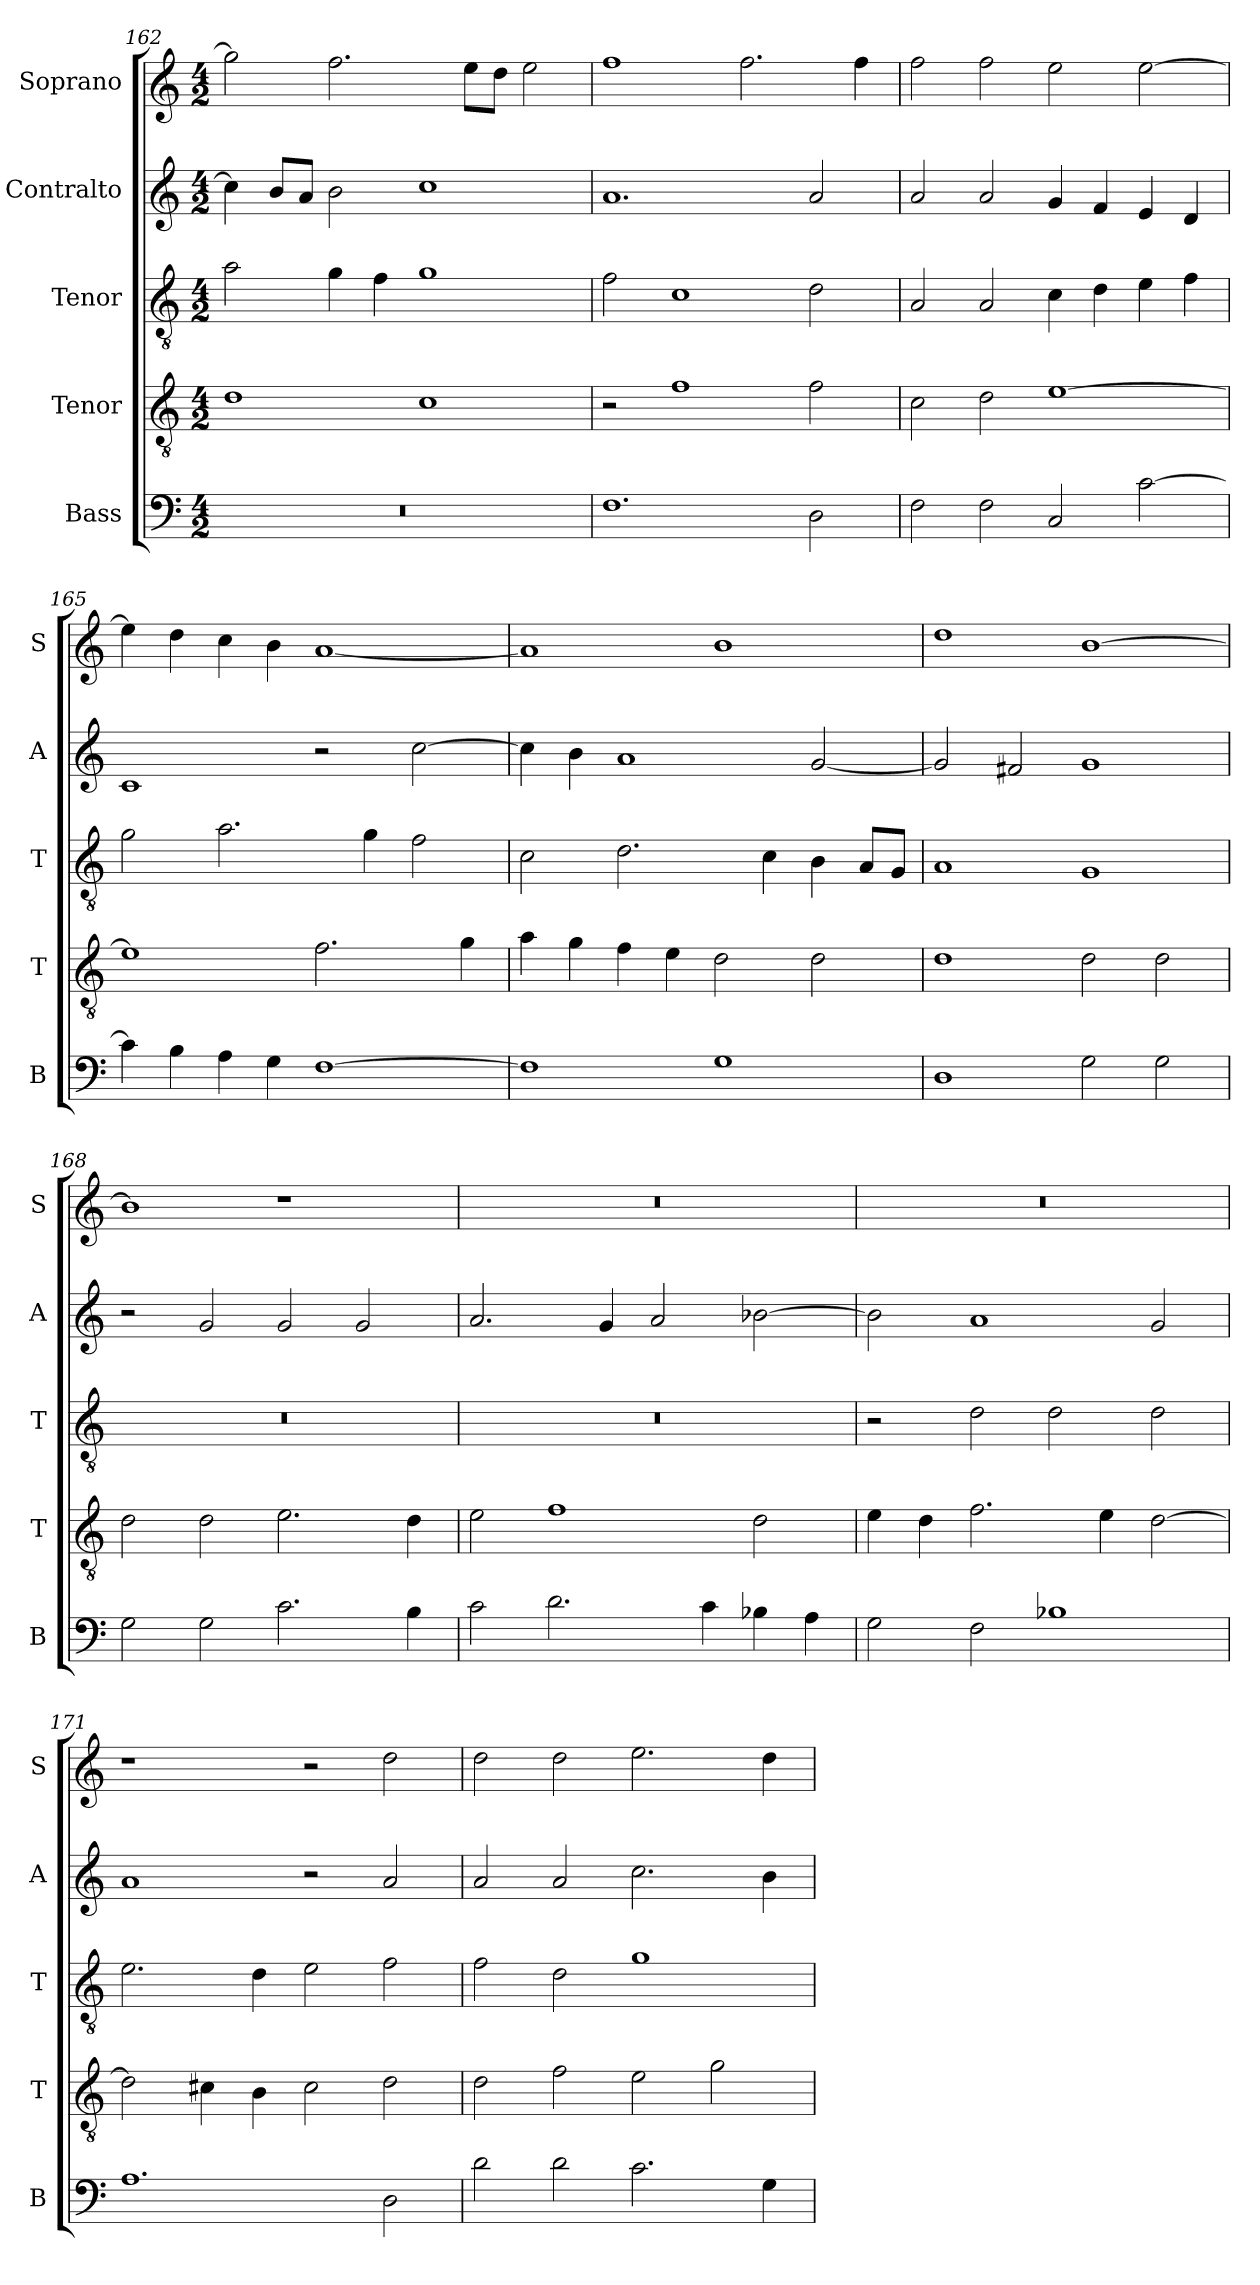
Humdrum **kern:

**kern	**kern	**kern	**kern	**kern
*part5	*part4	*part3	*part2	*part1
*staff5	*staff4	*staff3	*staff2	*staff1
*I"Bass	*I"Tenor	*I"Tenor	*I"Contralto	*I"Soprano
*I'B	*I'T	*I'T	*I'A	*I'S
*clefF4	*clefGv2	*clefGv2	*clefG2	*clefG2
*k[]	*k[]	*k[]	*k[]	*k[]
*A:aeo	*A:aeo	*A:aeo	*A:aeo	*A:aeo
*M4/2	*M4/2	*M4/2	*M4/2	*M4/2
=162	=162	=162	=162	=162
0r	1d	2a	4cc]	2gg]
.	.	.	8b/L	.
.	.	.	8a/J	.
.	.	4g	2b	2.ff
.	.	4f	.	.
.	1c	1g	1cc	.
.	.	.	.	8ee\L
.	.	.	.	8dd\J
.	.	.	.	2ee
=163	=163	=163	=163	=163
1.F	2r	2f	1.a	1ff
.	1f	1c	.	.
.	.	.	.	2.ff
2D	2f	2d	2a	.
.	.	.	.	4ff
=164	=164	=164	=164	=164
2F	2c	2A	2a	2ff
2F	2d	2A	2a	2ff
2C	[1e	4c	4g	2ee
.	.	4d	4f	.
[2c	.	4e	4e	[2ee
.	.	4f	4d	.
=165	=165	=165	=165	=165
4c]	1e]	2g	1c	4ee]
4B	.	.	.	4dd
4A	.	2.a	.	4cc
4G	.	.	.	4b
[1F	2.f	.	2r	[1a
.	.	4g	.	.
.	.	2f	[2cc	.
.	4g	.	.	.
=166	=166	=166	=166	=166
1F]	4a	2c	4cc]	1a]
.	4g	.	4b	.
.	4f	2.d	1a	.
.	4e	.	.	.
1G	2d	.	.	1b
.	.	4c	.	.
.	2d	4B	[2g	.
.	.	8A/L	.	.
.	.	8G/J	.	.
=167	=167	=167	=167	=167
1D	1d	1A	2g]	1dd
.	.	.	2f#X	.
2G	2d	1G	1g	[1b
2G	2d	.	.	.
=168	=168	=168	=168	=168
2G	2d	0r	2r	1b]
2G	2d	.	2g	.
2.c	2.e	.	2g	1r
.	.	.	2g	.
4B	4d	.	.	.
=169	=169	=169	=169	=169
2c	2e	0r	2.a	0r
2.d	1f	.	.	.
.	.	.	4g	.
.	.	.	2a	.
4c	.	.	.	.
4B-X	2d	.	[2b-X	.
4A	.	.	.	.
=170	=170	=170	=170	=170
2G	4e	2r	2b-]	0r
.	4d	.	.	.
2F	2.f	2d	1a	.
1B-X	.	2d	.	.
.	4e	.	.	.
.	[2d	2d	2g	.
=171	=171	=171	=171	=171
1.A	2d]	2.e	1a	1r
.	4c#X	.	.	.
.	4B	4d	.	.
.	2c#	2e	2r	2r
2D	2d	2f	2a	2dd
=172	=172	=172	=172	=172
2d	2d	2f	2a	2dd
2d	2f	2d	2a	2dd
2.c	2e	1g	2.cc	2.ee
.	2g	.	.	.
4G	.	.	4b	4dd
=	=	=	=	=
*-	*-	*-	*-	*-
